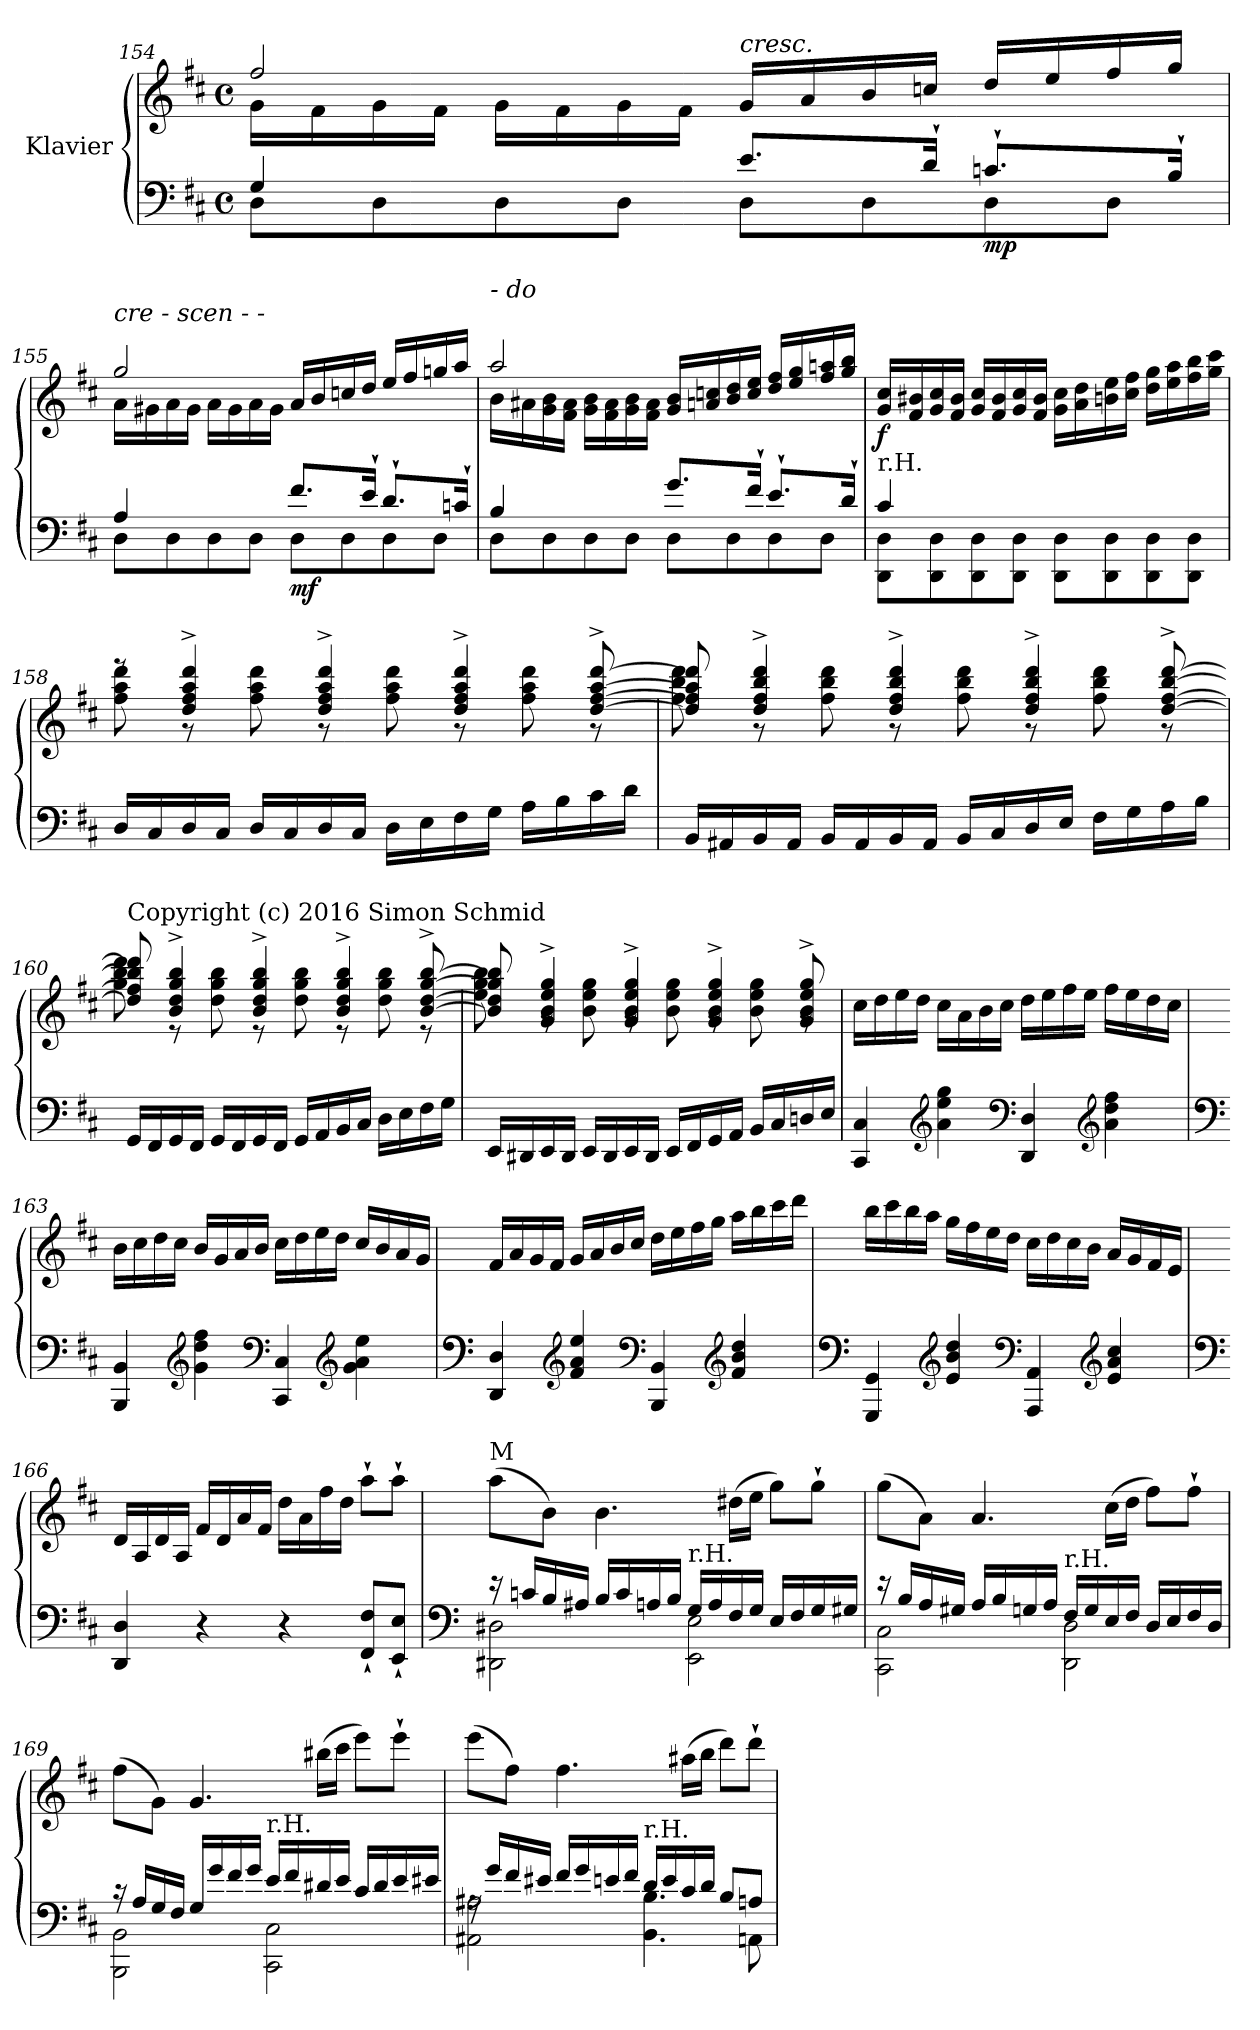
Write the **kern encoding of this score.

**kern	**kern	**dynam
*part1	*part1	*part1
*staff2	*staff1	*staff1/2
*I"Klavier	*	*
!!LO:LB:g=z
*clefF4	*clefG2	*
*k[f#c#]	*k[f#c#]	*
*M4/4	*M4/4	*
*met(c)	*met(c)	*
=154	=154	=154
*^	*^	*
4G/	8D\L	(2ff#/	16g\LL	.
.	.	.	16f#\	.
.	8D\	.	16g\	.
.	.	.	16f#\JJ	.
4ryy	8D\	.	16g\LL	.
.	.	.	16f#\	.
.	8D\J	.	16g\	.
.	.	.	16f#\JJ	.
!	!	!LO:TX:a:i:t=cresc.	!	!
8.e/L)	8D\L	2ryy	16g/LL	.
.	.	.	16a/	.
.	8D\	.	16b/	.
16d`/Jk	.	.	16ccn/JJ	.
!	!	!	!	!LO:DY:b=2
8.cn`/L	8D\	.	16dd/LL	mp
.	.	.	16ee/	.
.	8D\J	.	16ff#/	.
16B`/Jk	.	.	16gg/JJ	.
=155	=155	=155	=155	=155
!	!	!LO:TX:a:i:t=cre       -                                 scen         -                   -	!	!
4A/	8D\L	(2gg/	16a\LL	.
.	.	.	16g#X\	.
.	8D\	.	16a\	.
.	.	.	16g#\JJ	.
4ryy	8D\	.	16a\LL	.
.	.	.	16g#\	.
.	8D\J	.	16a\	.
.	.	.	16g#\JJ	.
!	!	!	!	!LO:DY:b=2
8.f#/L)	8D\L	2ryy	16a/LL	mf
.	.	.	16b/	.
.	8D\	.	16ccn/	.
16e`/Jk	.	.	16dd/JJ	.
8.d`/L	8D\	.	16ee/LL	.
.	.	.	16ff#/	.
.	8D\J	.	16ggn/	.
16cn`/Jk	.	.	16aa/JJ	.
!!LO:LB:g=z	!!
=156	=156	=156	=156	=156
!	!	!LO:TX:a:i:t=- do	!	!
4B/	8D\L	(2aa/	16b\LL	.
.	.	.	16a#X\	.
.	8D\	.	16g\ 16b\	.
.	.	.	16f#\ 16a#\JJ	.
4ryy	8D\	.	16g\ 16b\LL	.
.	.	.	16f#\ 16a#\	.
.	8D\J	.	16g\ 16b\	.
.	.	.	16f#\ 16a#\JJ	.
8.g/L)	8D:\L	2ryy	16g/ 16b/LL	.
.	.	.	16an/ 16ccn/	.
.	8D\	.	16b/ 16dd/	.
16f#`/Jk	.	.	16cc/ 16ee/JJ	.
8.e`/L	8D\	.	16dd/ 16ff#/LL	.
.	.	.	16ee/ 16gg/	.
.	8D\J	.	16ff#/ 16aan/	.
16d`/Jk	.	.	16gg/ 16bb/JJ	.
=157	=157	=157	=157	=157
!LO:TX:a:t=r.H.	!	!	!	!
!	!	!	!	!LO:DY:b
*	*	*v	*v	*
4c#/	8DD\ 8D\L	16g/ 16cc#/LL	f
.	.	16f#/ 16b#X/	.
.	8DD\ 8D\	16g/ 16cc#/	.
.	.	16f#/ 16b#/JJ	.
4ryy	8DD\ 8D\	16g/ 16cc#/LL	.
.	.	16f#/ 16b#/	.
.	8DD\ 8D\J	16g/ 16cc#/	.
.	.	16f#/ 16b#/JJ	.
2ryy	8DD\ 8D\L	16g\ 16cc#\LL	.
.	.	16a\ 16dd\	.
.	8DD\ 8D\	16bn\ 16ee\	.
.	.	16cc#\ 16ff#\JJ	.
.	8DD\ 8D\	16dd\ 16gg\LL	.
.	.	16ee\ 16aa\	.
.	8DD\ 8D\J	16ff#\ 16bb\	.
.	.	16gg\ 16ccc#\JJ	.
*v	*v	*	*
!!LO:LB:g=z
=158	=158	=158
*	*^	*
16D/LL	8reee	8ff#\ 8aa\ 8ddd\	.
16C#/	.	.	.
16D/	4dd/^ 4ff#/^ 4aa/^ 4ddd/^	8r	.
16C#/JJ	.	.	.
16D/LL	.	8ff#\ 8aa\ 8ddd\	.
16C#/	.	.	.
16D/	4dd/^ 4ff#/^ 4aa/^ 4ddd/^	8r	.
16C#/JJ	.	.	.
16D\LL	.	8ff#\ 8aa\ 8ddd\	.
16E\	.	.	.
16F#\	4dd/^ 4ff#/^ 4aa/^ 4ddd/^	8r	.
16G\JJ	.	.	.
16A\LL	.	8ff#\ 8aa\ 8ddd\	.
16B\	.	.	.
16c#\	[8dd/^ [8ff#/^ [8aa/^ [8ddd/^	8r	.
16d\JJ	.	.	.
=159	=159	=159	=159
16BB/LL	8dd/] 8ff#/] 8aa/] 8ddd/]	8ff#\ 8bb\ 8ddd\	.
16AA#X/	.	.	.
16BB/	4dd/^ 4ff#/^ 4bb/^ 4ddd/^	8r	.
16AA#/JJ	.	.	.
16BB/LL	.	8ff#\ 8bb\ 8ddd\	.
16AA#/	.	.	.
16BB/	4dd/^ 4ff#/^ 4bb/^ 4ddd/^	8r	.
16AA#/JJ	.	.	.
16BB/LL	.	8ff#\ 8bb\ 8ddd\	.
16C#/	.	.	.
16D/	4dd/^ 4ff#/^ 4bb/^ 4ddd/^	8r	.
16E/JJ	.	.	.
16F#\LL	.	8ff#\ 8bb\ 8ddd\	.
16G\	.	.	.
16A\	[8dd/^ [8ff#/^ [8bb/^ [8ddd/^	8r	.
16B\JJ	.	.	.
!!LO:LB:g=z	!!
=160	=160	=160	=160
!	!LO:TX:a:t=Copyright (c) 2016 Simon Schmid	!	!
16GG/LL	8dd/] 8ff#/] 8bb/] 8ddd/]	8gg\ 8bb\ 8ddd\	.
16FF#/	.	.	.
16GG/	4b/^ 4dd/^ 4gg/^ 4bb/^	8r	.
16FF#/JJ	.	.	.
16GG/LL	.	8dd\ 8gg\ 8bb\	.
16FF#/	.	.	.
16GG/	4b/^ 4dd/^ 4gg/^ 4bb/^	8r	.
16FF#/JJ	.	.	.
16GG/LL	.	8dd\ 8gg\ 8bb\	.
16AA/	.	.	.
16BB/	4b/^ 4dd/^ 4gg/^ 4bb/^	8r	.
16C#/JJ	.	.	.
16D\LL	.	8dd\ 8gg\ 8bb\	.
16E\	.	.	.
16F#\	[8b/^ [8dd/^ [8gg/^ [8bb/^	8r	.
16G\JJ	.	.	.
=161	=161	=161	=161
16EE/LL	8b/] 8dd/] 8gg/] 8bb/]	8ee\ 8gg\ 8bb\	.
16DD#X/	.	.	.
16EE/	4g/^ 4b/^ 4ee/^ 4gg/^	8rg	.
16DD#/JJ	.	.	.
16EE/LL	.	8b\ 8ee\ 8gg\	.
16DD#/	.	.	.
16EE/	4g/^ 4b/^ 4ee/^ 4gg/^	8rg	.
16DD#/JJ	.	.	.
16EE/LL	.	8b\ 8ee\ 8gg\	.
16FF#/	.	.	.
16GG/	4g/^ 4b/^ 4ee/^ 4gg/^	8rg	.
16AA/JJ	.	.	.
16BB/LL	.	8b\ 8ee\ 8gg\	.
16C#/	.	.	.
16Dn/	8g/^ 8b/^ 8ee/^ 8gg/^	8rg	.
16E/JJ	.	.	.
*	*v	*v	*
!!LO:LB:g=z
=162	=162	=162
4CC#/ 4C#/	16cc#\LL	.
.	16dd\	.
.	16ee\	.
.	16dd\JJ	.
*clefG2	*	*
4a\ 4ee\ 4gg\	16cc#\LL	.
.	16a\	.
.	16b\	.
.	16cc#\JJ	.
*clefF4	*	*
4DD/ 4D/	16dd\LL	.
.	16ee\	.
.	16ff#\	.
.	16ee\JJ	.
*clefG2	*	*
4a\ 4dd\ 4ff#\	16ff#\LL	.
.	16ee\	.
.	16dd\	.
.	16cc#\JJ	.
=163	=163	=163
*clefF4	*	*
4BBB/ 4BB/	16b\LL	.
.	16cc#\	.
.	16dd\	.
.	16cc#\JJ	.
*clefG2	*	*
4g\ 4dd\ 4ff#\	16b/LL	.
.	16g/	.
.	16a/	.
.	16b/JJ	.
*clefF4	*	*
4CC#/ 4C#/	16cc#\LL	.
.	16dd\	.
.	16ee\	.
.	16dd\JJ	.
*clefG2	*	*
4g\ 4a\ 4ee\	16cc#/LL	.
.	16b/	.
.	16a/	.
.	16g/JJ	.
!!LO:PB:g=z
=164	=164	=164
*clefF4	*	*
4DD/ 4D/	16f#/LL	.
.	16a/	.
.	16g/	.
.	16f#/JJ	.
*clefG2	*	*
4f#/ 4a/ 4ee/	16g/LL	.
.	16a/	.
.	16b/	.
.	16cc#/JJ	.
*clefF4	*	*
4BBB/ 4BB/	16dd\LL	.
.	16ee\	.
.	16ff#\	.
.	16gg\JJ	.
*clefG2	*	*
4f#/ 4b/ 4dd/	16aa\LL	.
.	16bb\	.
.	16ccc#\	.
.	16ddd\JJ	.
=165	=165	=165
*clefF4	*	*
4GGG/ 4GG/	16bb\LL	.
.	16ccc#\	.
.	16bb\	.
.	16aa\JJ	.
*clefG2	*	*
4e/ 4b/ 4dd/	16gg\LL	.
.	16ff#\	.
.	16ee\	.
.	16dd\JJ	.
*clefF4	*	*
4AAA/ 4AA/	16cc#\LL	.
.	16dd\	.
.	16cc#\	.
.	16b\JJ	.
*clefG2	*	*
4e/ 4a/ 4cc#/	16a/LL	.
.	16g/	.
.	16f#/	.
.	16e/JJ	.
!!LO:LB:g=z
=166	=166	=166
*clefF4	*	*
4DD/ 4D/	16d/LL	.
.	16A/	.
.	16d/	.
.	16A/JJ	.
4r	16f#/LL	.
.	16d/	.
.	16a/	.
.	16f#/JJ	.
4r	16dd\LL	.
.	16a\	.
.	16ff#\	.
.	16dd\JJ	.
8FF#/` 8F#/`L	8aa`\L	.
8EE/` 8E/`J	8aa`\J	.
=167	=167	=167
*clefF4	*	*
*^	*	*
!	!	!LO:TX:a:t=M	!
16r	2DD#X\ 2D#X\	(8aa\L	.
16cn/LL	.	.	.
16B/	.	8b\J)	.
16A#X/JJ	.	.	.
16B/LL	.	4.b\	.
16c/	.	.	.
16An/	.	.	.
16B/JJ	.	.	.
!LO:TX:a:t=r.H.	!	!	!
16G/LL	2EE\ 2E\	.	.
16A/	.	.	.
16F#/	.	(16dd#X\LL	.
16G/JJ	.	16ee\JJ	.
16E/LL	.	8gg\L)	.
16F#/	.	.	.
16G/	.	8gg`\J	.
16G#X/JJ	.	.	.
!!LO:LB:g=z
=168	=168	=168	=168
16r	2CC#\ 2C#\	(8gg\L	.
16B/LL	.	.	.
16A/	.	8a\J)	.
16G#X/JJ	.	.	.
16A/LL	.	4.a/	.
16B/	.	.	.
16Gn/	.	.	.
16A/JJ	.	.	.
!LO:TX:a:t=r.H.	!	!	!
16F#/LL	2DD\ 2D\	.	.
16G/	.	.	.
16E/	.	(16cc#\LL	.
16F#/JJ	.	16dd\JJ	.
16D/LL	.	8ff#\L)	.
16E/	.	.	.
16F#/	.	8ff#`\J	.
16D/JJ	.	.	.
=169	=169	=169	=169
16r	2BBB\ 2BB\	(8ff#\L	.
16A/LL	.	.	.
16G/	.	8g\J)	.
16F#/JJ	.	.	.
16G/LL	.	4.g/	.
16g/	.	.	.
16f#/	.	.	.
16g/JJ	.	.	.
!LO:TX:a:t=r.H.	!	!	!
16e/LL	2CC#\ 2C#\	.	.
16f#/	.	.	.
16d#X/	.	(16bb#X\LL	.
16e/JJ	.	16ccc#\JJ	.
16c#/LL	.	8eee\L)	.
16d#/	.	.	.
16e/	.	8eee`\J	.
16e#X/JJ	.	.	.
!!LO:LB:g=z
=170	=170	=170	=170
16rA	2AA#X\ 2A#X\	(8eee\L	.
16g/LL	.	.	.
16f#/	.	8ff#\J)	.
16e#X/JJ	.	.	.
16f#/LL	.	4.ff#\	.
16g/	.	.	.
16en/	.	.	.
16f#/JJ	.	.	.
!LO:TX:a:t=r.H.	!	!	!
16d/LL	4.BB\ 4.B\	.	.
16e/	.	.	.
16c#/	.	(16aa#X\LL	.
16d/JJ	.	16bb\JJ	.
8B/L	.	8ddd\L)	.
8An/J	8AAn\	8ddd`\J	.
*v	*v	*	*
=	=	=
*-	*-	*-
